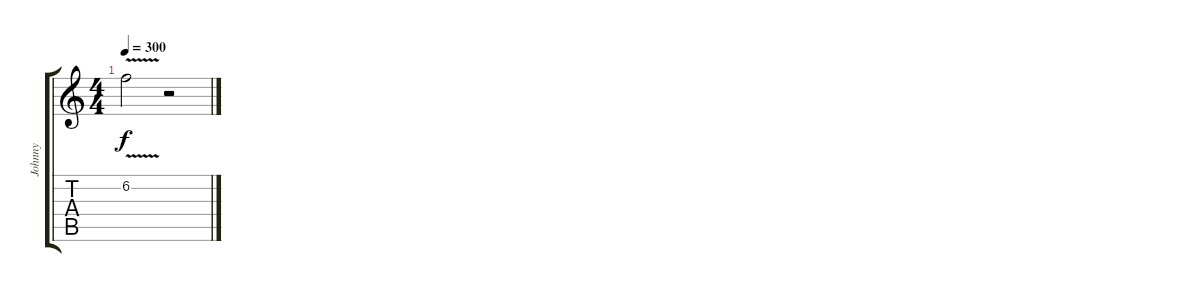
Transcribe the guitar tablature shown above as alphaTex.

\track ("Johnny" "Johnny") {instrument overdrivenguitar}
\staff {score tabs}
\tuning (E4 B3 G3 D3 A2 D2) {hide}
\ts (4 4)
\tempo 300
\clef g2
\ks c
6.2{v}.2{dy f} r.2
